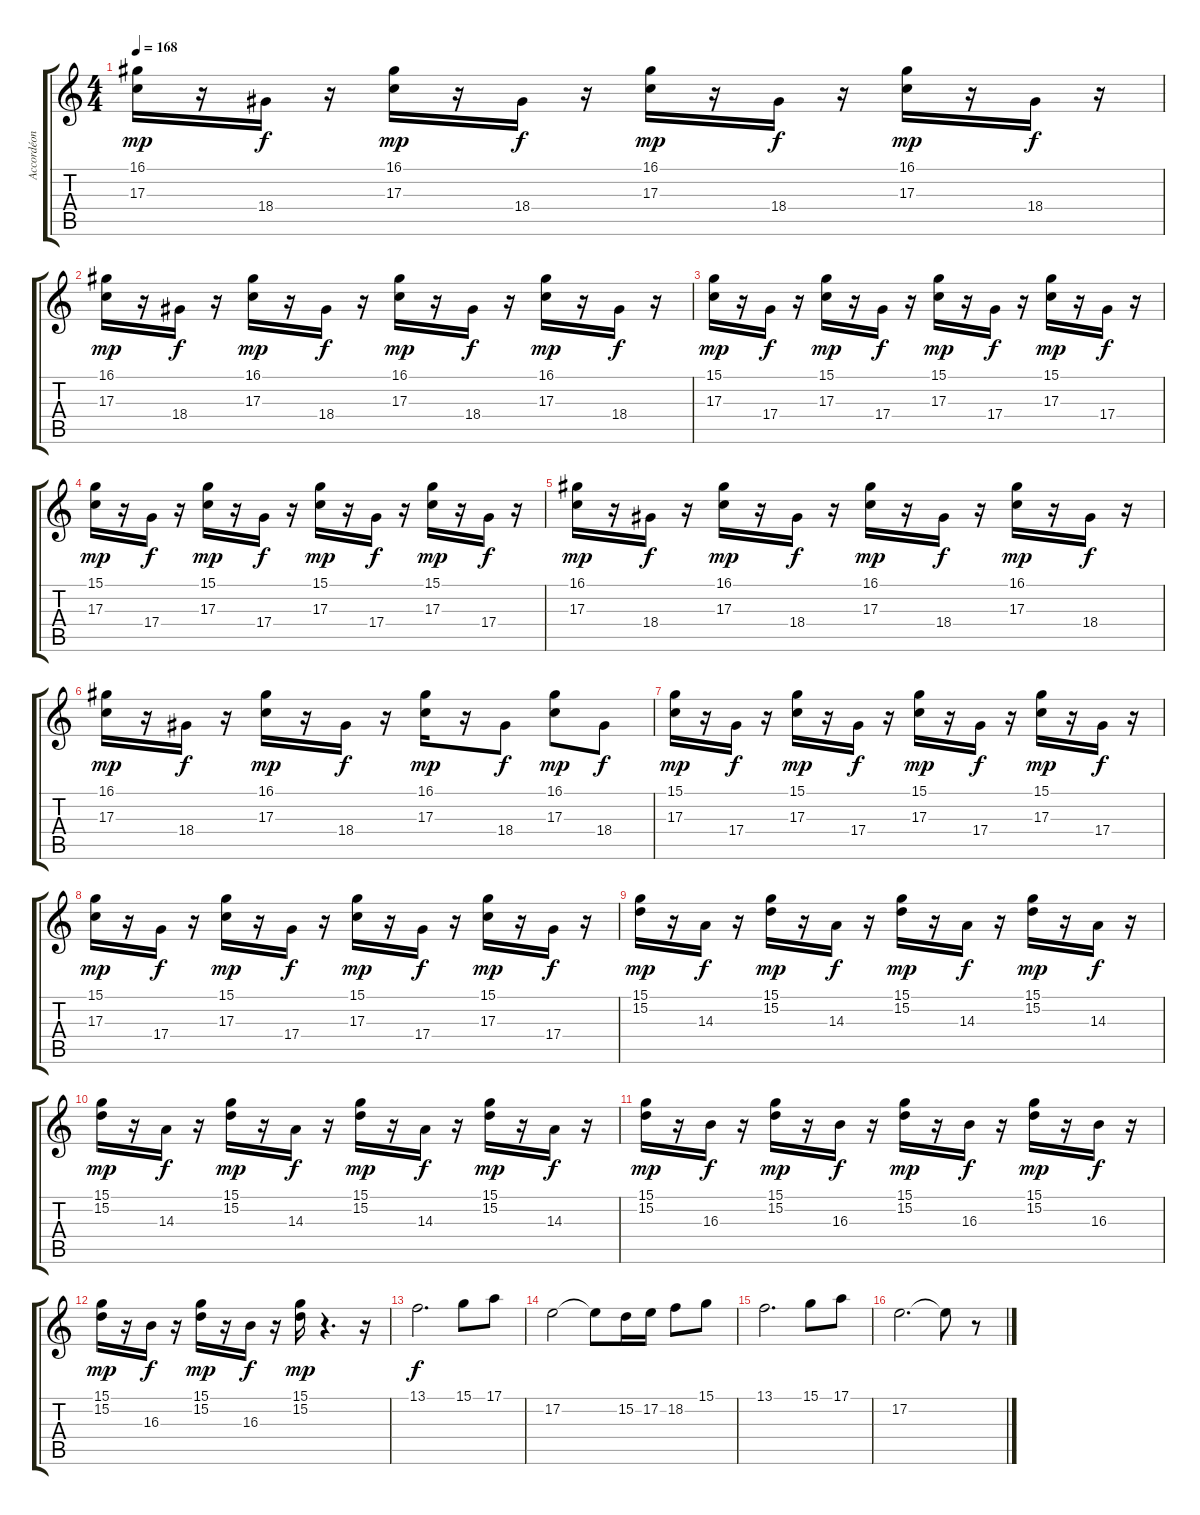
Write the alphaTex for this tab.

\track ("Accordéon Leader" "Accordéon ") {instrument accordion}
\staff {score tabs}
\tuning (E4 B3 G3 D3 A2 E2) {hide}
\ts (4 4)
\tempo 168
\clef g2
\ks c
(16.1 17.3).16{dy mp} r.16 18.4.16{dy f} r.16 (16.1 17.3).16{dy mp} r.16 18.4.16{dy f} r.16 (16.1 17.3).16{dy mp} r.16 18.4.16{dy f} r.16 (16.1 17.3).16{dy mp} r.16 18.4.16{dy f} r.16 |
(16.1 17.3).16{dy mp} r.16 18.4.16{dy f} r.16 (16.1 17.3).16{dy mp} r.16 18.4.16{dy f} r.16 (16.1 17.3).16{dy mp} r.16 18.4.16{dy f} r.16 (16.1 17.3).16{dy mp} r.16 18.4.16{dy f} r.16 |
(15.1 17.3).16{dy mp} r.16 17.4.16{dy f} r.16 (15.1 17.3).16{dy mp} r.16 17.4.16{dy f} r.16 (15.1 17.3).16{dy mp} r.16 17.4.16{dy f} r.16 (15.1 17.3).16{dy mp} r.16 17.4.16{dy f} r.16 |
(15.1 17.3).16{dy mp} r.16 17.4.16{dy f} r.16 (15.1 17.3).16{dy mp} r.16 17.4.16{dy f} r.16 (15.1 17.3).16{dy mp} r.16 17.4.16{dy f} r.16 (15.1 17.3).16{dy mp} r.16 17.4.16{dy f} r.16 |
(16.1 17.3).16{dy mp} r.16 18.4.16{dy f} r.16 (16.1 17.3).16{dy mp} r.16 18.4.16{dy f} r.16 (16.1 17.3).16{dy mp} r.16 18.4.16{dy f} r.16 (16.1 17.3).16{dy mp} r.16 18.4.16{dy f} r.16 |
(16.1 17.3).16{dy mp} r.16 18.4.16{dy f} r.16 (16.1 17.3).16{dy mp} r.16 18.4.16{dy f} r.16 (16.1 17.3).16{dy mp} r.16 18.4.8{dy f} (16.1 17.3).8{dy mp} 18.4.8{dy f} |
(15.1 17.3).16{dy mp} r.16 17.4.16{dy f} r.16 (15.1 17.3).16{dy mp} r.16 17.4.16{dy f} r.16 (15.1 17.3).16{dy mp} r.16 17.4.16{dy f} r.16 (15.1 17.3).16{dy mp} r.16 17.4.16{dy f} r.16 |
(15.1 17.3).16{dy mp} r.16 17.4.16{dy f} r.16 (15.1 17.3).16{dy mp} r.16 17.4.16{dy f} r.16 (15.1 17.3).16{dy mp} r.16 17.4.16{dy f} r.16 (15.1 17.3).16{dy mp} r.16 17.4.16{dy f} r.16 |
(15.1 15.2).16{dy mp} r.16 14.3.16{dy f} r.16 (15.1 15.2).16{dy mp} r.16 14.3.16{dy f} r.16 (15.1 15.2).16{dy mp} r.16 14.3.16{dy f} r.16 (15.1 15.2).16{dy mp} r.16 14.3.16{dy f} r.16 |
(15.1 15.2).16{dy mp} r.16 14.3.16{dy f} r.16 (15.1 15.2).16{dy mp} r.16 14.3.16{dy f} r.16 (15.1 15.2).16{dy mp} r.16 14.3.16{dy f} r.16 (15.1 15.2).16{dy mp} r.16 14.3.16{dy f} r.16 |
(15.1 15.2).16{dy mp} r.16 16.3.16{dy f} r.16 (15.1 15.2).16{dy mp} r.16 16.3.16{dy f} r.16 (15.1 15.2).16{dy mp} r.16 16.3.16{dy f} r.16 (15.1 15.2).16{dy mp} r.16 16.3.16{dy f} r.16 |
(15.1 15.2).16{dy mp} r.16 16.3.16{dy f} r.16 (15.1 15.2).16{dy mp} r.16 16.3.16{dy f} r.16 (15.1 15.2).16{dy mp} r.4{d} r.16 |
13.1.2{d dy f} 15.1.8 17.1.8 |
17.2.2 17.2{t}.8 15.2.16 17.2.16 18.2.8 15.1.8 |
13.1.2{d} 15.1.8 17.1.8 |
17.2.2{d} 17.2{t}.8 r.8
